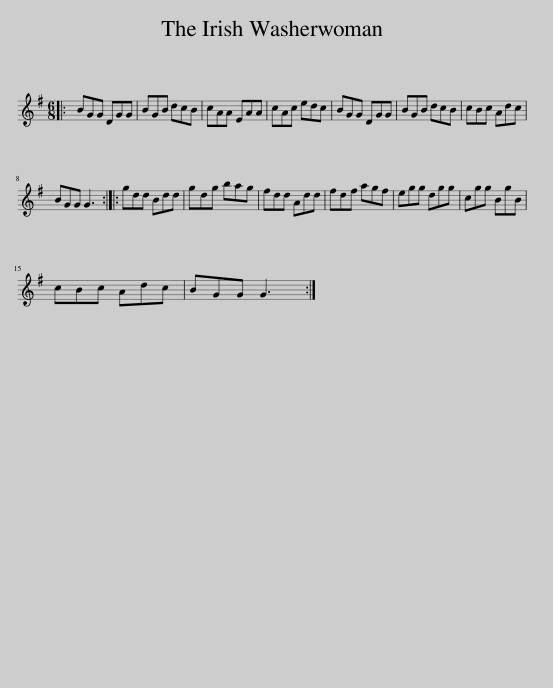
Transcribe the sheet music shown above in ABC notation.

X:1
L:1/8
M:6/8
I:linebreak $
K:G
V:1 treble
V:1
|: BGG DGG | BGB dcB | cAA EAA | cAc edc | BGG DGG | %5
 BGB dcB | cBc Adc |$ BGG G3 :: gdd Bdd | gdg bag | %10
 fdd Add | fdf agf | egg dgg | cgg BgB |$ cBc Adc | %15
 BGG G3 :| %16
